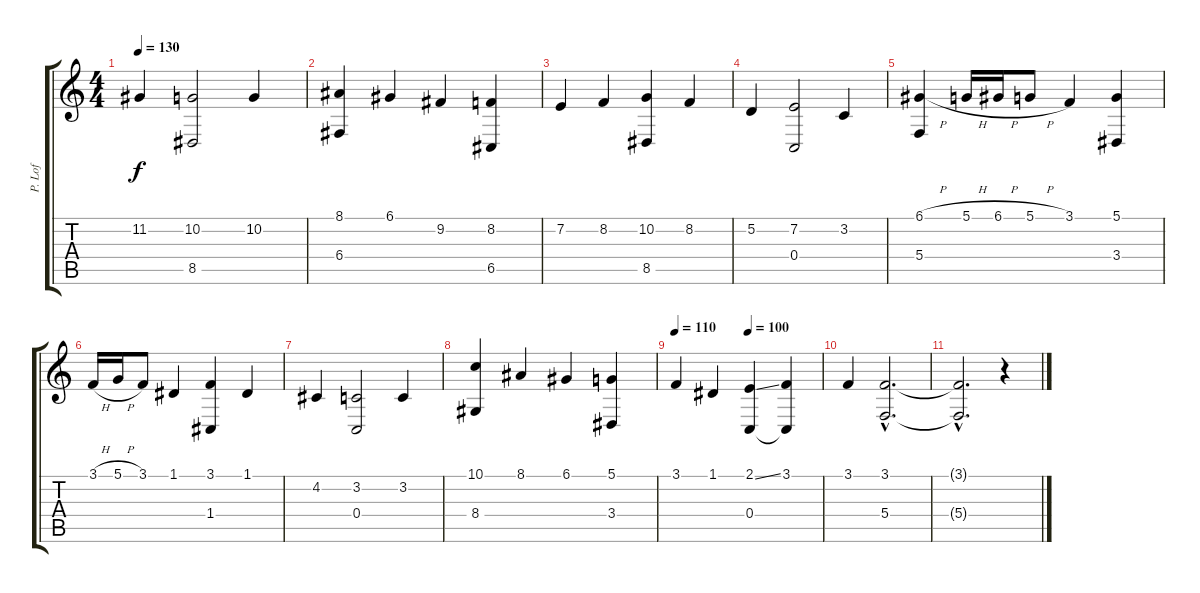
\track ("P. Lof" "P. Lof") {instrument stringensemble1}
\staff {score tabs}
\tuning (D4 A3 F3 C3 G2 D2) {hide}
\ts (4 4)
\tempo 130
\clef g2
\ks c
11.2.4{dy f} (10.2 8.5).2 10.2.4 |
(8.1 6.4).4 6.1.4 9.2.4 (8.2 6.5).4 |
7.2.4 8.2.4 (10.2 8.5).4 8.2.4 |
5.2.4 (7.2 0.4).2 3.2.4 |
(6.1{h} 5.4).4 5.1{h}.16 6.1{h}.16 5.1{h}.8 3.1.4 (5.1 3.4).4 |
3.1{h}.16 5.1{h}.16 3.1.8 1.1.4 (3.1 1.4).4 1.1.4 |
4.2.4 (3.2 0.4).2 3.2.4 |
(10.1 8.4).4 8.1.4 6.1.4 (5.1 3.4).4 |
\tempo 110
\tempo (100 0.5)
3.1.4 1.1.4 (2.1{ss} 0.4).4 (3.1 0.4{t}).4 |
3.1.4 (3.1{hac} 5.4{hac}).2{d} |
(3.1{hac t} 5.4{hac t}).2{d} r.4
